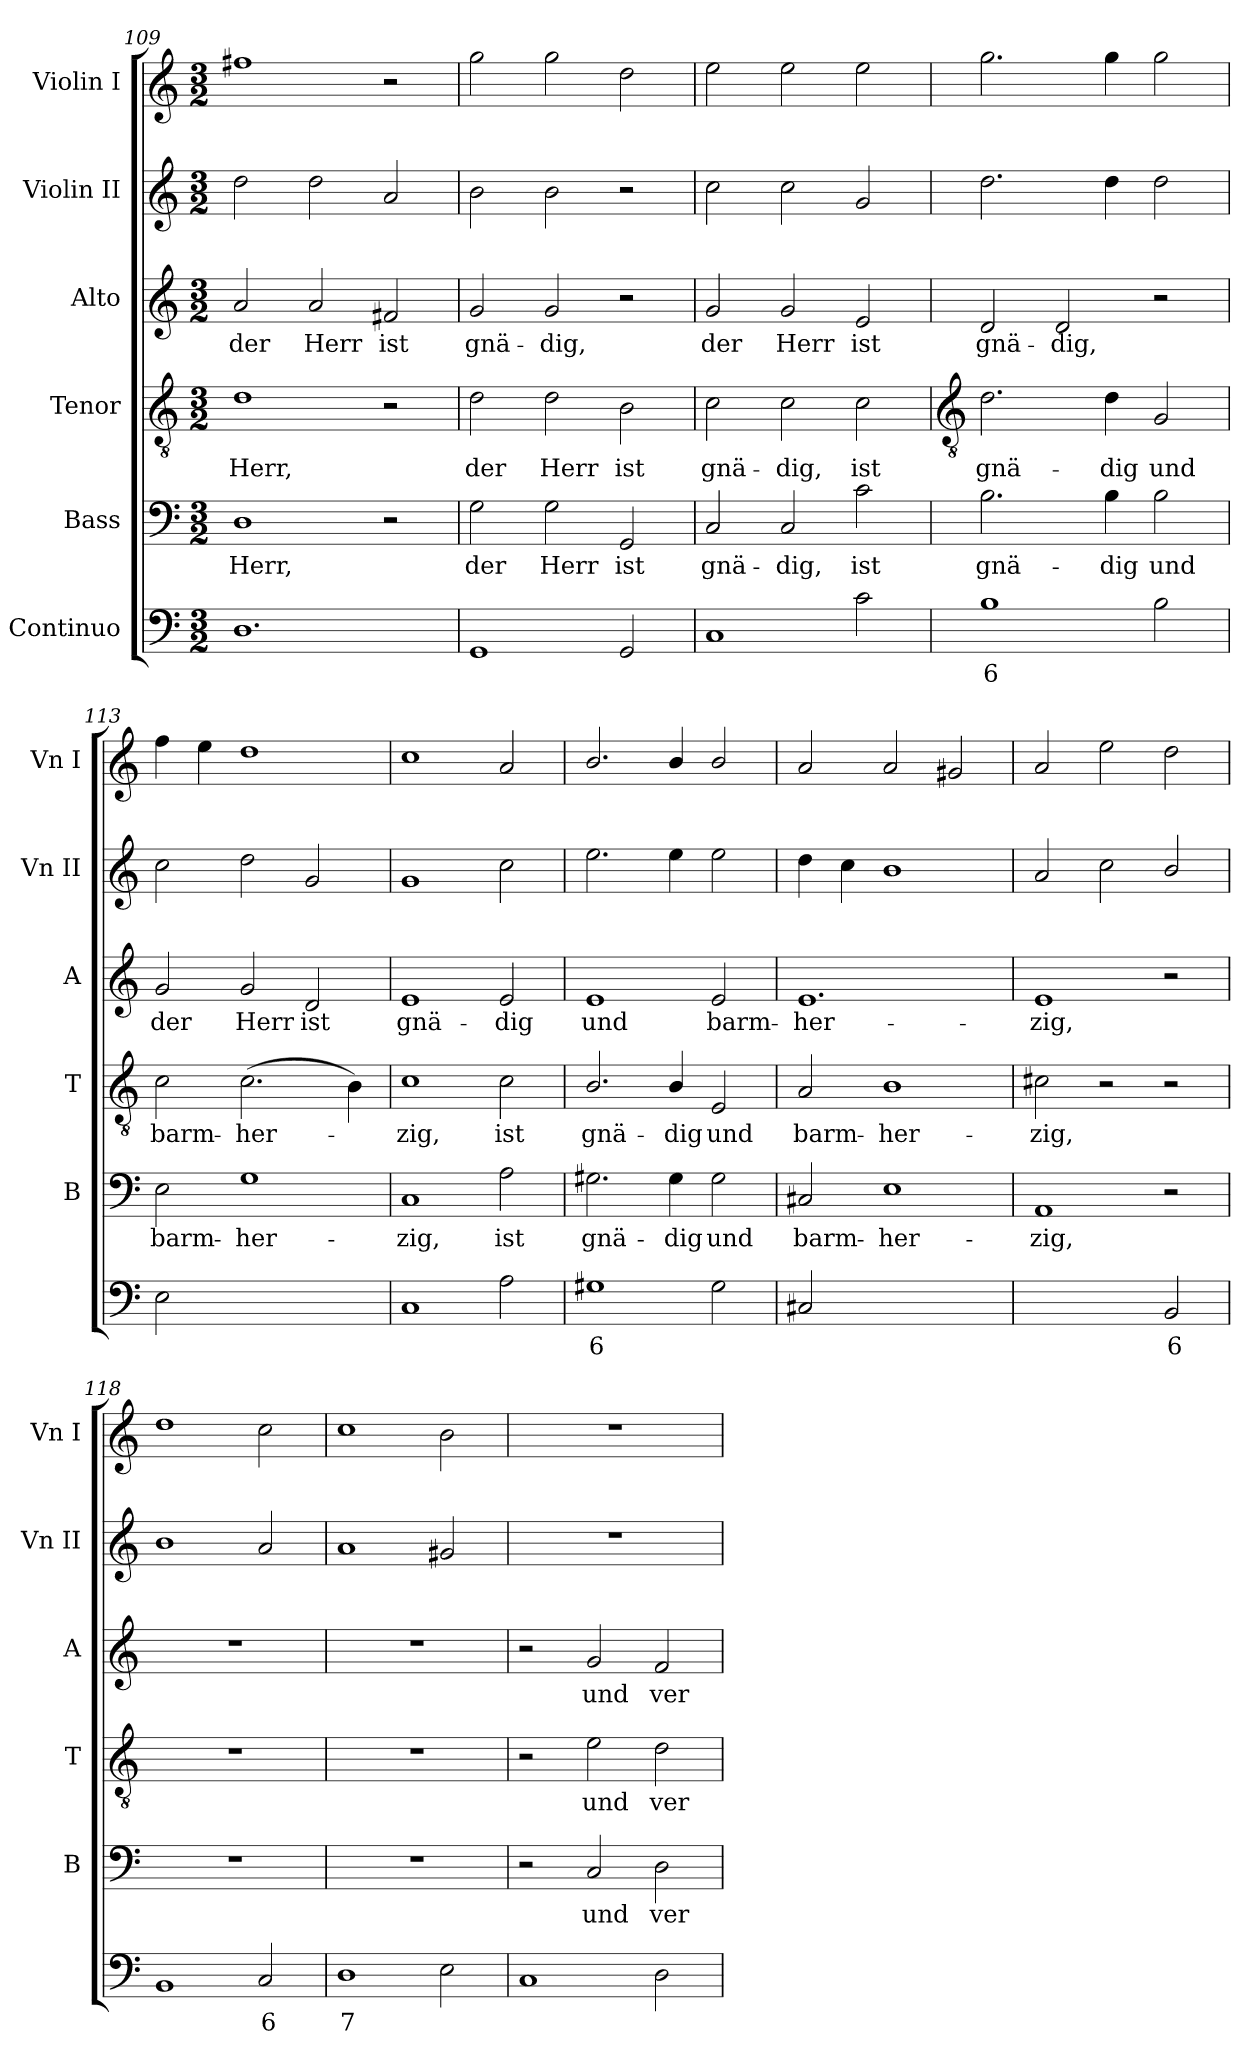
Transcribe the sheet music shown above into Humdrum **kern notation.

**kern	**text	**kern	**text	**kern	**text	**kern	**text	**kern	**kern
*part6	*part6	*part5	*part5	*part4	*part4	*part3	*part3	*part2	*part1
*staff6	*staff6	*staff5	*staff5	*staff4	*staff4	*staff3	*staff3	*staff2	*staff1
*I"Continuo	*	*I"Bass	*	*I"Tenor	*	*I"Alto	*	*I"Violin II	*I"Violin I
*	*	*I'B	*	*I'T	*	*I'A	*	*I'Vn II	*I'Vn I
*clefF4	*	*clefF4	*	*clefGv2	*	*clefG2	*	*clefG2	*clefG2
*k[]	*	*k[]	*	*k[]	*	*k[]	*	*k[]	*k[]
*C:	*	*C:	*	*C:	*	*C:	*	*C:	*C:
*M3/2	*	*M3/2	*	*M3/2	*	*M3/2	*	*M3/2	*M3/2
=109	=109	=109	=109	=109	=109	=109	=109	=109	=109
!	!	!	!LO:LY:b	!	!LO:LY:b	!	!LO:LY:b	!	!
1.D	.	1D	Herr,	1d	Herr,	2a	der	2dd	1ff#X
!	!	!	!	!	!	!	!LO:LY:b	!	!
.	.	.	.	.	.	2a	Herr	2dd	.
!	!	!	!	!	!	!	!LO:LY:b	!	!
.	.	2r	.	2r	.	2f#X	ist	2a	2r
=110	=110	=110	=110	=110	=110	=110	=110	=110	=110
!	!	!	!LO:LY:b	!	!LO:LY:b	!	!LO:LY:b	!	!
1GG	.	2G	der	2d	der	2g	gnä-	2b	2gg
!	!	!	!LO:LY:b	!	!LO:LY:b	!	!LO:LY:b	!	!
.	.	2G	Herr	2d	Herr	2g	-dig,	2b	2gg
!	!	!	!LO:LY:b	!	!LO:LY:b	!	!	!	!
2GG	.	2GG	ist	2B	ist	2r	.	2r	2dd
=111	=111	=111	=111	=111	=111	=111	=111	=111	=111
!	!	!	!LO:LY:b	!	!LO:LY:b	!	!LO:LY:b	!	!
1C	.	2C	gnä-	2c	gnä-	2g	der	2cc	2ee
!	!	!	!LO:LY:b	!	!LO:LY:b	!	!LO:LY:b	!	!
.	.	2C	-dig,	2c	-dig,	2g	Herr	2cc	2ee
!	!	!	!LO:LY:b	!	!LO:LY:b	!	!LO:LY:b	!	!
2c	.	2c	ist	2c	ist	2e	ist	2g	2ee
!!LO:LB:g=z
=112	=112	=112	=112	=112	=112	=112	=112	=112	=112
*	*	*	*	*clefGv2	*	*	*	*	*
!	!LO:LY:b	!	!LO:LY:b	!	!LO:LY:b	!	!LO:LY:b	!	!
1B	6	2.B	gnä-	2.d	gnä-	2d	gnä-	2.dd	2.gg
!	!	!	!	!	!	!	!LO:LY:b	!	!
.	.	.	.	.	.	2d	-dig,	.	.
!	!	!	!LO:LY:b	!	!LO:LY:b	!	!	!	!
.	.	4B	-dig	4d	-dig	.	.	4dd	4gg
!	!	!	!LO:LY:b	!	!LO:LY:b	!	!	!	!
2B	.	2B	und	2G	und	2r	.	2dd	2gg
=113	=113	=113	=113	=113	=113	=113	=113	=113	=113
!	!	!	!LO:LY:b	!	!LO:LY:b	!	!LO:LY:b	!	!
2E	.	2E	barm-	2c	barm-	2g	der	2cc	4ff
.	.	.	.	.	.	.	.	.	4ee
!	!LO:LY:b	!	!LO:LY:b	!	!LO:LY:b	!	!LO:LY:b	!	!
[2Gyy	4	1G	-her-	(>2.c	-her-	2g	Herr	2dd	1dd
!	!LO:LY:b	!	!	!	!	!	!LO:LY:b	!	!
2Gyy]	3	.	.	.	.	2d	ist	2g	.
.	.	.	.	4B)	.	.	.	.	.
=114	=114	=114	=114	=114	=114	=114	=114	=114	=114
!	!	!	!LO:LY:b	!	!LO:LY:b	!	!LO:LY:b	!	!
1C	.	1C	-zig,	1c	zig,	1e	gnä-	1g	1cc
!	!	!	!LO:LY:b	!	!LO:LY:b	!	!LO:LY:b	!	!
2A	.	2A	ist	2c	ist	2e	-dig	2cc	2a
=115	=115	=115	=115	=115	=115	=115	=115	=115	=115
!	!LO:LY:b	!	!LO:LY:b	!	!LO:LY:b	!	!LO:LY:b	!	!
1G#X	6	2.G#X	gnä-	2.B/	gnä-	1e	und	2.ee	2.b/
!	!	!	!LO:LY:b	!	!LO:LY:b	!	!	!	!
.	.	4G#	-dig	4B/	-dig	.	.	4ee	4b/
!	!	!	!LO:LY:b	!	!LO:LY:b	!	!LO:LY:b	!	!
2G#	.	2G#	und	2E	und	2e	barm-	2ee	2b/
=116	=116	=116	=116	=116	=116	=116	=116	=116	=116
!	!	!	!LO:LY:b	!	!LO:LY:b	!	!LO:LY:b	!	!
2C#X	.	2C#X	barm-	2A	barm-	1.e	-her-	4dd	2a
.	.	.	.	.	.	.	.	4cc	.
!	!LO:LY:b	!	!LO:LY:b	!	!LO:LY:b	!	!	!	!
[2Eyy	4	1E	-her-	1B	-her-	.	.	1b	2a
2Eyy]	.	.	.	.	.	.	.	.	2g#X
=117	=117	=117	=117	=117	=117	=117	=117	=117	=117
!	!	!	!LO:LY:b	!	!LO:LY:b	!	!LO:LY:b	!	!
[2AAyy	.	1AA	-zig,	2c#X	-zig,	1e	-zig,	2a	2a
2AAyy]	.	.	.	2r	.	.	.	2cc	2ee
!	!LO:LY:b	!	!	!	!	!	!	!	!
2BB	6	2r	.	2r	.	2r	.	2b/	2dd
=118	=118	=118	=118	=118	=118	=118	=118	=118	=118
!	!	!LO:N:vis=1	!	!LO:N:vis=1	!	!LO:N:vis=1	!	!	!
1BB	.	1.r	.	1.r	.	1.r	.	1b	1dd
!	!LO:LY:b	!	!	!	!	!	!	!	!
2C	6	.	.	.	.	.	.	2a	2cc
=119	=119	=119	=119	=119	=119	=119	=119	=119	=119
!	!LO:LY:b	!LO:N:vis=1	!	!LO:N:vis=1	!	!LO:N:vis=1	!	!	!
1D	7	1.r	.	1.r	.	1.r	.	1a	1cc
2E	.	.	.	.	.	.	.	2g#X	2b
=120	=120	=120	=120	=120	=120	=120	=120	=120	=120
!	!	!	!	!	!	!	!	!LO:N:vis=1	!LO:N:vis=1
1C	.	2r	.	2r	.	2r	.	1.r	1.r
!	!	!	!LO:LY:b	!	!LO:LY:b	!	!LO:LY:b	!	!
.	.	2C	und	2e	und	2g	und	.	.
!	!	!	!LO:LY:b	!	!LO:LY:b	!	!LO:LY:b	!	!
2D	.	2D	ver-	2d	ver-	2f	ver-	.	.
=	=	=	=	=	=	=	=	=	=
*-	*-	*-	*-	*-	*-	*-	*-	*-	*-
